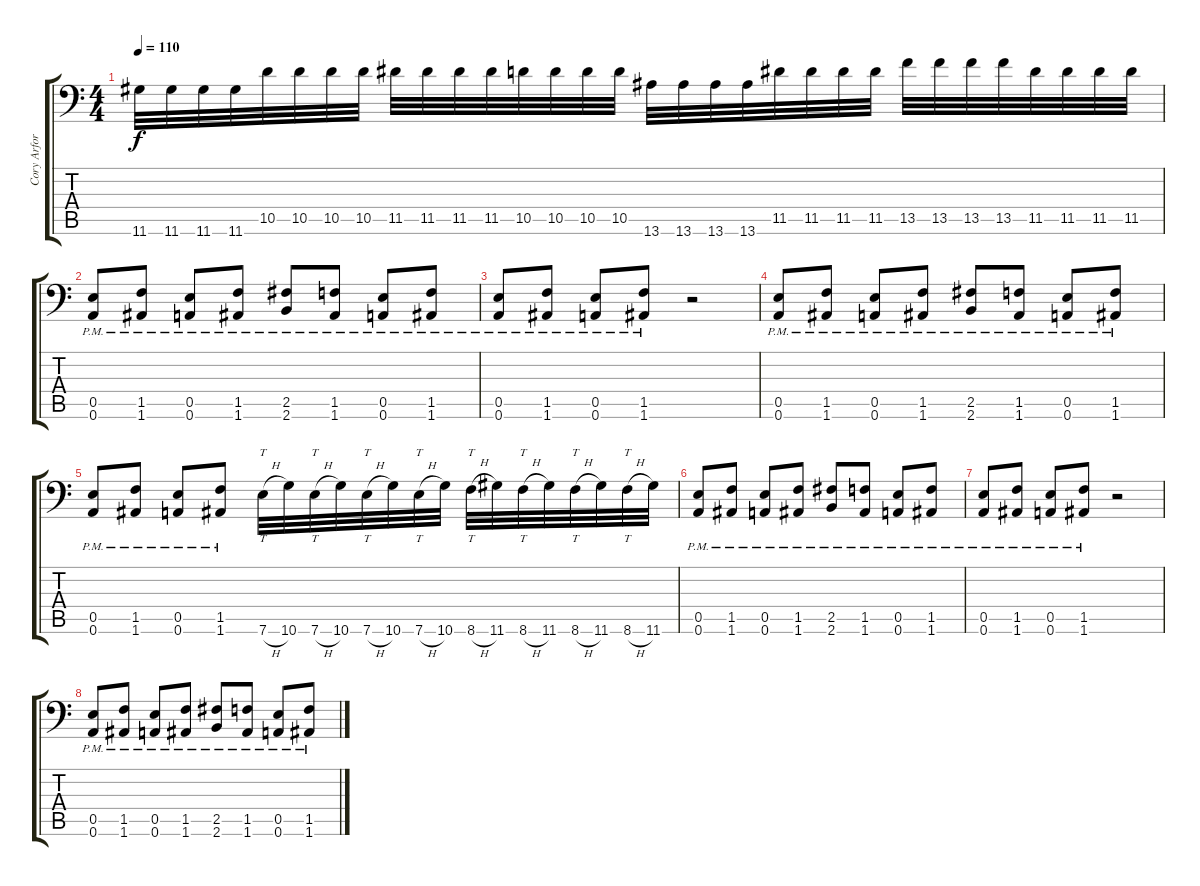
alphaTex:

\track ("Cory Arford" "Cory Arfor") {instrument distortionguitar}
\staff {score tabs}
\tuning (B3 Gb3 D3 A2 E2 A1) {hide}
\ts (4 4)
\tempo 110
\clef f4
\ks c
11.6.32{dy f} 11.6.32 11.6.32 11.6.32 10.5.32 10.5.32 10.5.32 10.5.32 11.5.32 11.5.32 11.5.32 11.5.32 10.5.32 10.5.32 10.5.32 10.5.32 13.6.32 13.6.32 13.6.32 13.6.32 11.5.32 11.5.32 11.5.32 11.5.32 13.5.32 13.5.32 13.5.32 13.5.32 11.5.32 11.5.32 11.5.32 11.5.32 |
(0.5{pm} 0.6{pm}).8 (1.5{pm} 1.6{pm}).8 (0.5{pm} 0.6{pm}).8 (1.5{pm} 1.6{pm}).8 (2.5{pm} 2.6{pm}).8 (1.5{pm} 1.6{pm}).8 (0.5{pm} 0.6{pm}).8 (1.5{pm} 1.6{pm}).8 |
(0.5{pm} 0.6{pm}).8 (1.5{pm} 1.6{pm}).8 (0.5{pm} 0.6{pm}).8 (1.5{pm} 1.6{pm}).8 r.2 |
(0.5{pm} 0.6{pm}).8 (1.5{pm} 1.6{pm}).8 (0.5{pm} 0.6{pm}).8 (1.5{pm} 1.6{pm}).8 (2.5{pm} 2.6{pm}).8 (1.5{pm} 1.6{pm}).8 (0.5{pm} 0.6{pm}).8 (1.5{pm} 1.6{pm}).8 |
(0.5{pm} 0.6{pm}).8 (1.5{pm} 1.6{pm}).8 (0.5{pm} 0.6{pm}).8 (1.5{pm} 1.6{pm}).8 7.6{h}.32{tt} 10.6.32 7.6{h}.32{tt} 10.6.32 7.6{h}.32{tt} 10.6.32 7.6{h}.32{tt} 10.6.32 8.6{h}.32{tt} 11.6.32 8.6{h}.32{tt} 11.6.32 8.6{h}.32{tt} 11.6.32 8.6{h}.32{tt} 11.6.32 |
(0.5{pm} 0.6{pm}).8 (1.5{pm} 1.6{pm}).8 (0.5{pm} 0.6{pm}).8 (1.5{pm} 1.6{pm}).8 (2.5{pm} 2.6{pm}).8 (1.5{pm} 1.6{pm}).8 (0.5{pm} 0.6{pm}).8 (1.5{pm} 1.6{pm}).8 |
(0.5{pm} 0.6{pm}).8 (1.5{pm} 1.6{pm}).8 (0.5{pm} 0.6{pm}).8 (1.5{pm} 1.6{pm}).8 r.2 |
(0.5{pm} 0.6{pm}).8 (1.5{pm} 1.6{pm}).8 (0.5{pm} 0.6{pm}).8 (1.5{pm} 1.6{pm}).8 (2.5{pm} 2.6{pm}).8 (1.5{pm} 1.6{pm}).8 (0.5{pm} 0.6{pm}).8 (1.5{pm} 1.6{pm}).8
